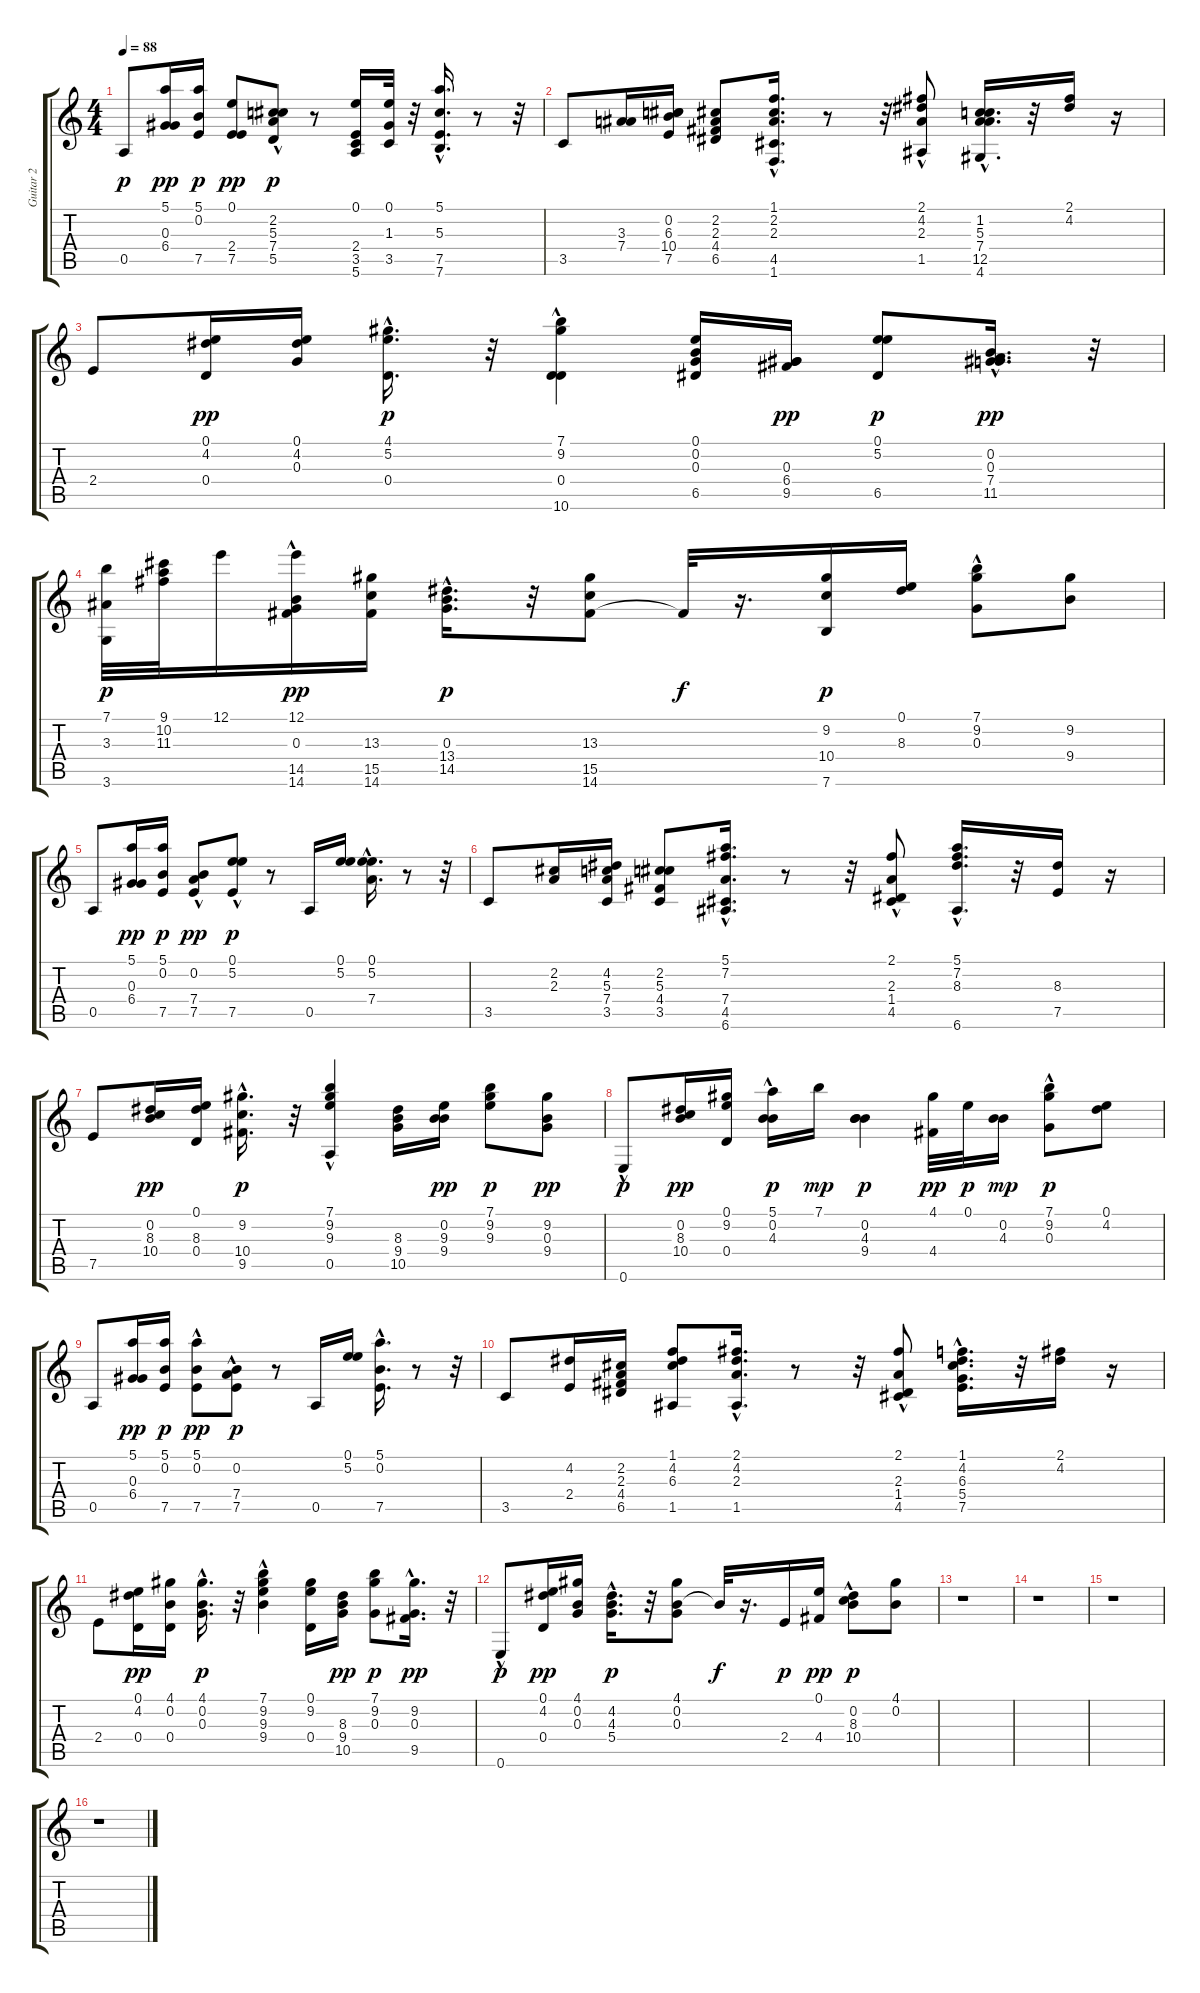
\track ("Guitar 2" "Guitar 2") {instrument overdrivenguitar}
\staff {score tabs}
\tuning (E4 B3 G3 D3 A2 E2) {hide}
\ts (4 4)
\tempo 88
\clef g2
\ks c
0.5.8{dy p} (5.1 0.3 6.4).16{dy pp} (5.1 0.2 7.5).16{dy p} (0.1 2.4 7.5).8{dy pp} (2.2{hac} 5.3 7.4 5.5).8{dy p} r.8 (0.1 2.4 3.5 5.6).16 (0.1 1.3 3.5).32 r.32 (5.1{hac} 5.3{hac} 7.5 7.6).16{d} r.8 r.32 |
3.5.8 (3.3 7.4).16 (0.2 6.3 10.4 7.5).16 (2.2 2.3 4.4 6.5).8 (1.1{hac} 2.2{hac} 2.3{hac} 4.5{hac} 1.6{hac}).16{d} r.8 r.32 (2.1{hac} 4.2 2.3{hac} 1.5).8 (1.2 5.3{hac} 7.4{hac} 12.5 4.6{hac}).16{d} r.32 (2.1 4.2).16 r.16 |
2.4.8 (0.1 4.2 0.4).16{dy pp} (0.1 4.2 0.3).16 (4.1{hac} 5.2 0.4).16{d dy p} r.32 (7.1 9.2{hac} 0.4{hac} 10.6{hac}).4 (0.1 0.2 0.3 6.5).16 (0.3 6.4 9.5).16{dy pp} (0.1 5.2 6.5).8{dy p} (0.2{hac} 0.3 7.4{hac} 11.5{hac}).16{d dy pp} r.32 |
(7.1 3.3 3.6).32{dy p} (9.1 10.2 11.3).32 12.1.16 (12.1{hac} 0.3 14.5 14.6).16{dy pp} (13.3 15.5 14.6).16 (0.3{hac} 13.4 14.5).16{d dy p} r.32 (13.3 15.5 14.6).8 14.6{t}.32{dy f} r.16{d} (9.2 10.4 7.6).16{dy p} (0.1 8.3).16 (7.1{hac} 9.2 0.3).8 (9.2 9.4).8 |
0.5.8 (5.1 0.3 6.4).16{dy pp} (5.1 0.2 7.5).16{dy p} (0.2 7.4{hac} 7.5).8{dy pp} (0.1 5.2 7.5{hac}).8{dy p} r.8 0.5.16 (0.1 5.2).16 (0.1{hac} 5.2 7.4).16{d} r.8 r.32 |
3.5.8 (2.2 2.3).16 (4.2 5.3 7.4 3.5).16 (2.2 5.3 4.4 3.5).8 (5.1{hac} 7.2{hac} 7.4{hac} 4.5{hac} 6.6{hac}).16{d} r.8 r.32 (2.1{hac} 2.3{hac} 1.4 4.5).8 (5.1{hac} 7.2 8.3{hac} 6.6).16{d} r.32 (8.3 7.5).16 r.16 |
7.5.8 (0.2 8.3 10.4).16{dy pp} (0.1 8.3 0.4).16 (9.2{hac} 10.4 9.5).16{d dy p} r.32 (7.1 9.2{hac} 9.3{hac} 0.5{hac}).4 (8.3 9.4 10.5).16 (0.2 9.3 9.4).16{dy pp} (7.1 9.2 9.3).8{dy p} (9.2 0.3 9.4).8{dy pp} |
0.6{hac}.8{dy p} (0.2 8.3 10.4).16{dy pp} (0.1 9.2 0.4).16 (5.1 0.2 4.3{hac}).16{dy p} 7.1.16{dy mp} (0.2 4.3 9.4).4{dy p} (4.1 4.4).32{dy pp} 0.1.32{dy p} (0.2 4.3).16{dy mp} (7.1{hac} 9.2 0.3).8{dy p} (0.1 4.2).8 |
0.5.8 (5.1 0.3 6.4).16{dy pp} (5.1 0.2 7.5).16{dy p} (5.1{hac} 0.2 7.5).8{dy pp} (0.2 7.4 7.5{hac}).8{dy p} r.8 0.5.16 (0.1 5.2).16 (5.1 0.2{hac} 7.5).16{d} r.8 r.32 |
3.5.8 (4.2 2.4).16 (2.2 2.3 4.4 6.5).16 (1.1 4.2 6.3 1.5).8 (2.1{hac} 4.2{hac} 2.3{hac} 1.5{hac}).16{d} r.8 r.32 (2.1{hac} 2.3{hac} 1.4 4.5).8 (1.1 4.2{hac} 6.3{hac} 5.4 7.5{hac}).16{d} r.32 (2.1 4.2).16 r.16 |
2.4.8 (0.1 4.2 0.4).16{dy pp} (4.1 0.2 0.4).16 (4.1{hac} 0.2 0.3).16{d dy p} r.32 (7.1 9.2{hac} 9.3{hac} 9.4{hac}).4 (0.1 9.2 0.4).16 (8.3 9.4 10.5).16{dy pp} (7.1 9.2 0.3).8{dy p} (9.2{hac} 0.3 9.5).16{d dy pp} r.32 |
0.6{hac}.8{dy p} (0.1 4.2 0.4).16{dy pp} (4.1 0.2 0.3).16 (4.2 4.3 5.4{hac}).16{d dy p} r.32 (4.1 0.2 0.3).8 0.2{t}.32{dy f} r.16{d} 2.4.16{dy p} (0.1 4.4).16{dy pp} (0.2{hac} 8.3 10.4).8{dy p} (4.1 0.2).8 |
r.1 |
r.1 |
r.1 |
r.1
